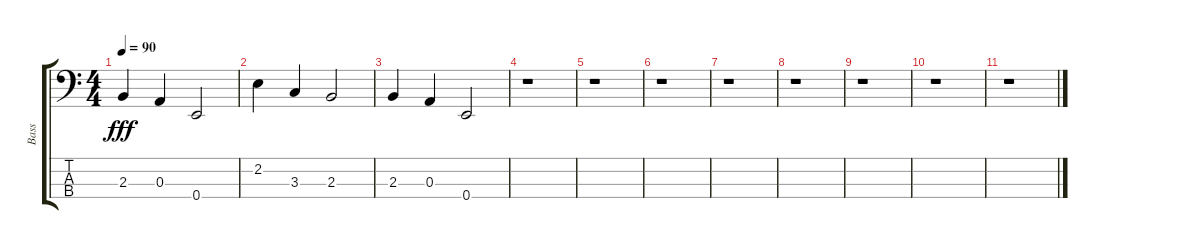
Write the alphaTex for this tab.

\track ("Bass" "Bass") {instrument acousticguitarsteel}
\staff {score tabs}
\tuning (G2 D2 A1 E1) {hide}
\ts (4 4)
\tempo 90
\clef f4
\ks c
2.3.4{dy fff} 0.3.4 0.4.2 |
2.2.4 3.3.4 2.3.2 |
2.3.4 0.3.4 0.4.2 |
r.1 |
r.1 |
r.1 |
r.1 |
r.1 |
r.1 |
r.1 |
r.1
